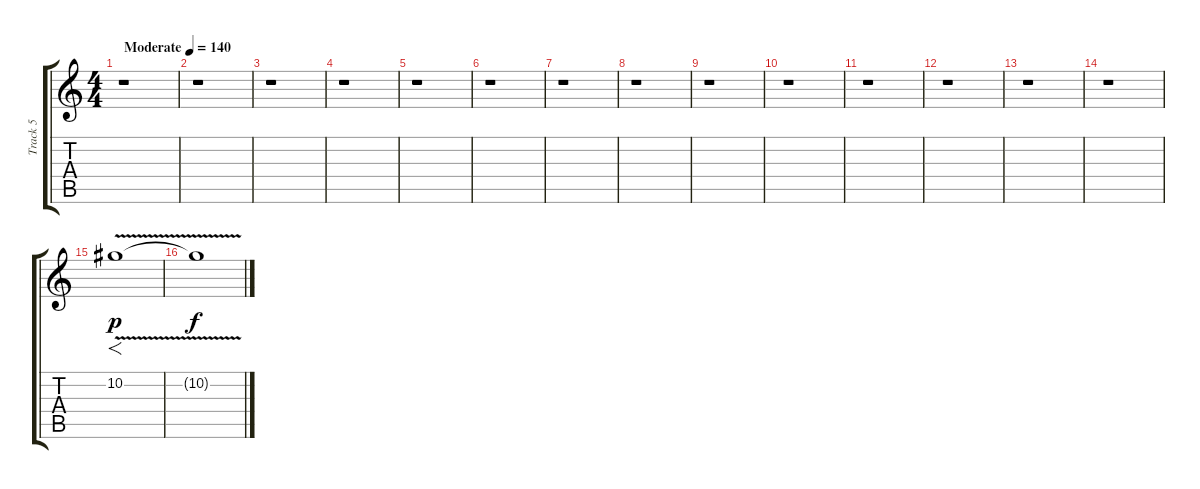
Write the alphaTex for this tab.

\track ("Track 5" "Track 5") {instrument distortionguitar}
\staff {score tabs}
\tuning (Eb4 Bb3 Gb3 Db3 Ab2 Db2) {hide}
\ts (4 4)
\tempo (140 "Moderate")
\clef g2
\ks c
r.1{dy p instrument distortionguitar} |
r.1 |
r.1 |
r.1 |
r.1 |
r.1 |
r.1 |
r.1 |
r.1 |
r.1 |
r.1 |
r.1 |
r.1 |
r.1 |
10.2{v}.1{f} |
10.2{t}.1{dy f}
